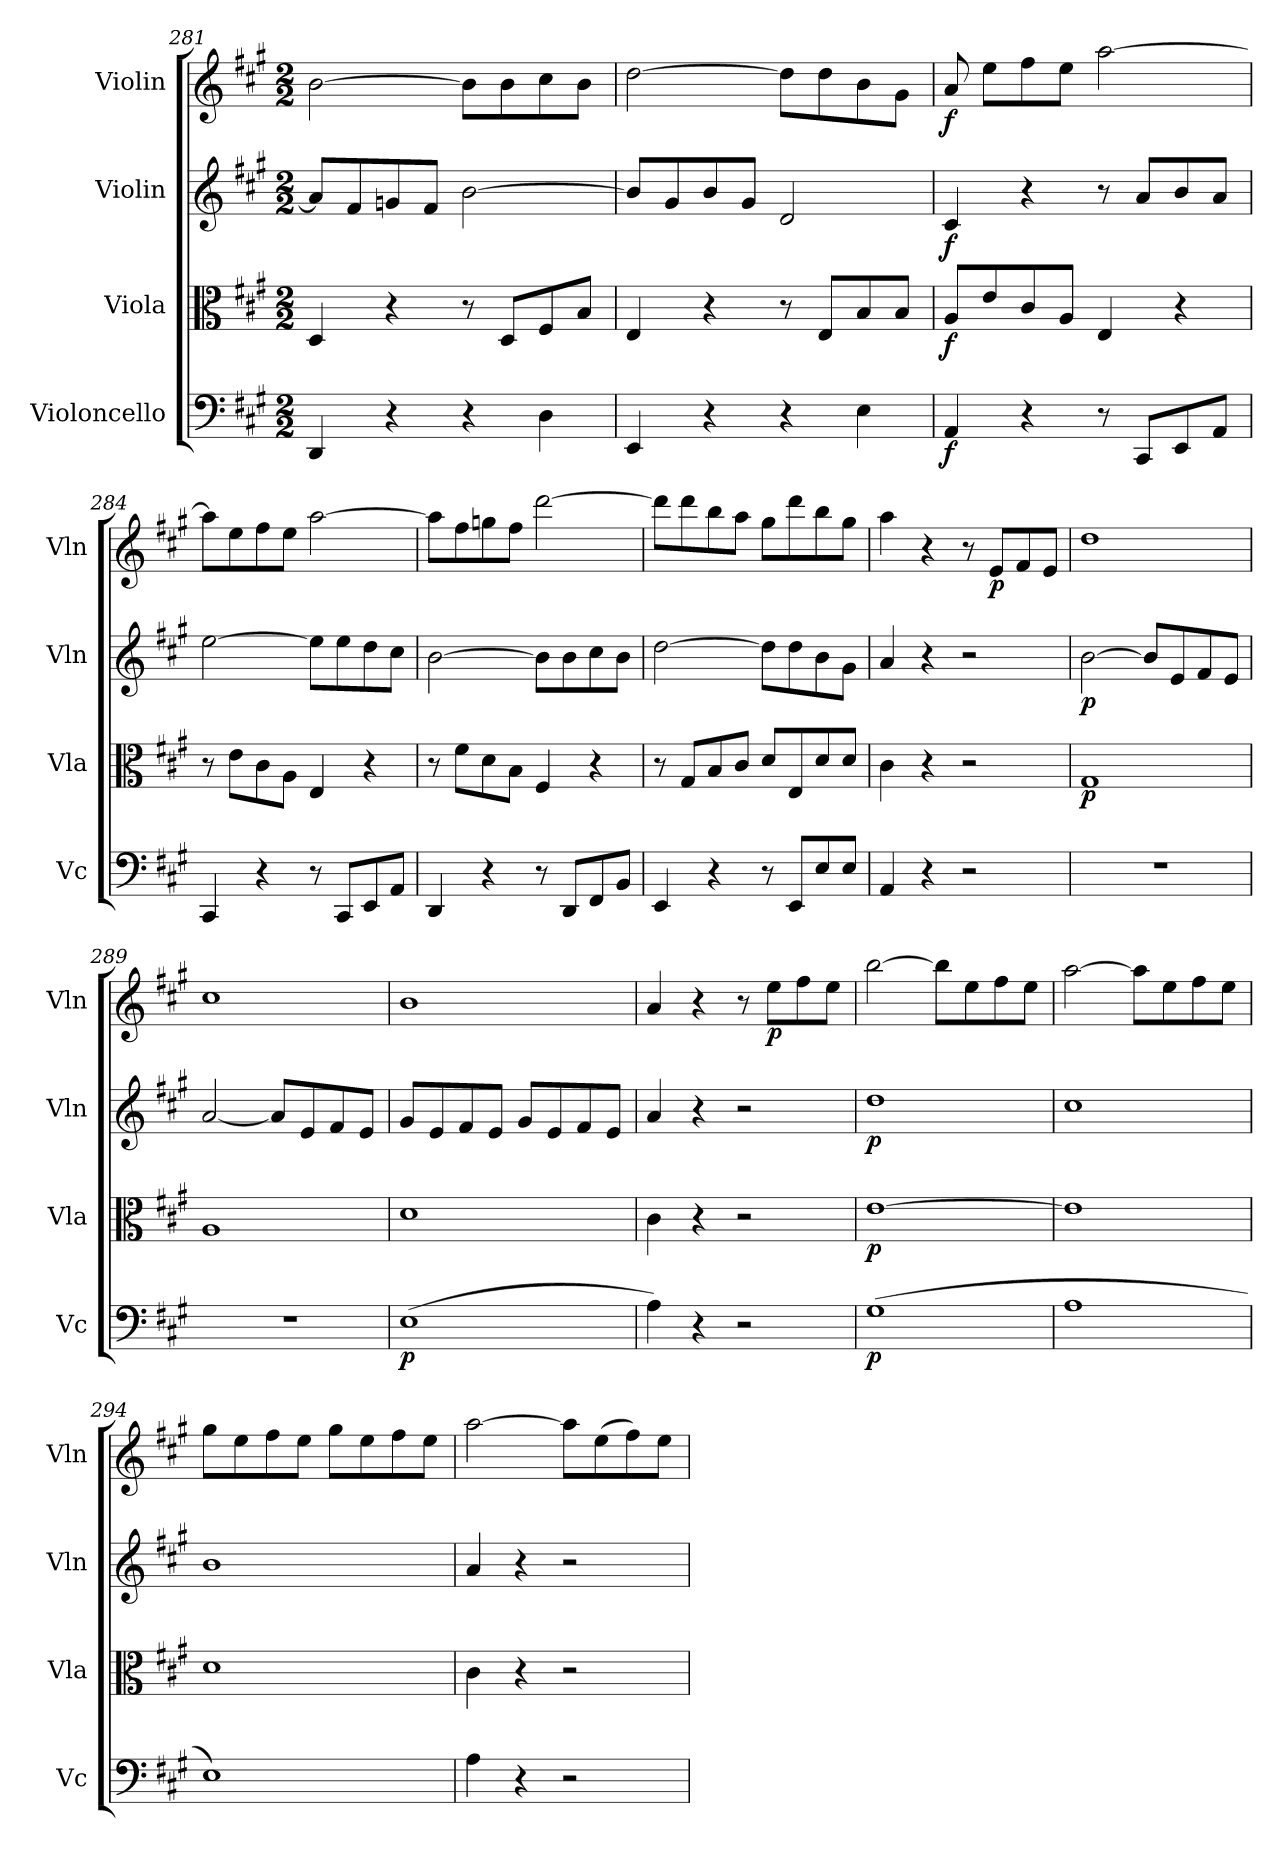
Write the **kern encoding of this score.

**kern	**dynam	**kern	**dynam	**kern	**dynam	**kern	**dynam
*part4	*part4	*part3	*part3	*part2	*part2	*part1	*part1
*staff4	*staff4	*staff3	*staff3	*staff2	*staff2	*staff1	*staff1
*I"Violoncello	*	*I"Viola	*	*I"Violin	*	*I"Violin	*
*I'Vc	*	*I'Vla	*	*I'Vln	*	*I'Vln	*
*clefF4	*	*clefC3	*	*clefG2	*	*clefG2	*
*k[f#c#g#]	*	*k[f#c#g#]	*	*k[f#c#g#]	*	*k[f#c#g#]	*
*A:	*	*A:	*	*A:	*	*A:	*
*M2/2	*	*M2/2	*	*M2/2	*	*M2/2	*
=281	=281	=281	=281	=281	=281	=281	=281
4DD/	.	4D/	.	8a/L]	.	[2b\	.
.	.	.	.	8f#/	.	.	.
4r	.	4r	.	8gn/	.	.	.
.	.	.	.	8f#/J	.	.	.
4r	.	8r	.	[2b\	.	8b\L]	.
.	.	8D/L	.	.	.	8b\	.
4D\	.	8F#/	.	.	.	8cc#\	.
.	.	8B/J	.	.	.	8b\J	.
=282	=282	=282	=282	=282	=282	=282	=282
4EE/	.	4E/	.	8b/L]	.	[2dd\	.
.	.	.	.	8g#/	.	.	.
4r	.	4r	.	8b/	.	.	.
.	.	.	.	8g#/J	.	.	.
4r	.	8r	.	2d/	.	8dd\L]	.
.	.	8E/L	.	.	.	8dd\	.
4E\	.	8B/	.	.	.	8b\	.
.	.	8B/J	.	.	.	8g#\J	.
=283	=283	=283	=283	=283	=283	=283	=283
4AA/	f	8A/L	f	4c#/	f	8a/	f
.	.	8e/	.	.	.	8ee\L	.
4r	.	8c#/	.	4r	.	8ff#\	.
.	.	8A/J	.	.	.	8ee\J	.
8r	.	4E/	.	8r	.	[2aa\	.
8CC#/L	.	.	.	8a/L	.	.	.
8EE/	.	4r	.	8b/	.	.	.
8AA/J	.	.	.	8a/J	.	.	.
=284	=284	=284	=284	=284	=284	=284	=284
4CC#/	.	8r	.	[2ee\	.	8aa\L]	.
.	.	8e\L	.	.	.	8ee\	.
4r	.	8c#\	.	.	.	8ff#\	.
.	.	8A\J	.	.	.	8ee\J	.
8r	.	4E/	.	8ee\L]	.	[2aa\	.
8CC#/L	.	.	.	8ee\	.	.	.
8EE/	.	4r	.	8dd\	.	.	.
8AA/J	.	.	.	8cc#\J	.	.	.
=285	=285	=285	=285	=285	=285	=285	=285
4DD/	.	8r	.	[2b\	.	8aa\L]	.
.	.	8f#\L	.	.	.	8ff#\	.
4r	.	8d\	.	.	.	8ggn\	.
.	.	8B\J	.	.	.	8ff#\J	.
8r	.	4F#/	.	8b\L]	.	[2ddd\	.
8DD/L	.	.	.	8b\	.	.	.
8FF#/	.	4r	.	8cc#\	.	.	.
8BB/J	.	.	.	8b\J	.	.	.
=286	=286	=286	=286	=286	=286	=286	=286
4EE/	.	8r	.	[2dd\	.	8ddd\L]	.
.	.	8G#/L	.	.	.	8ddd\	.
4r	.	8B/	.	.	.	8bb\	.
.	.	8c#/J	.	.	.	8aa\J	.
8r	.	8d/L	.	8dd\L]	.	8gg#\L	.
8EE/L	.	8E/	.	8dd\	.	8ddd\	.
8E/	.	8d/	.	8b\	.	8bb\	.
8E/J	.	8d/J	.	8g#\J	.	8gg#\J	.
=287	=287	=287	=287	=287	=287	=287	=287
4AA/	.	4c#\	.	4a/	.	4aa\	.
4r	.	4r	.	4r	.	4r	.
2r	.	2r	.	2r	.	8r	.
.	.	.	.	.	.	8e/L	p
.	.	.	.	.	.	8f#/	.
.	.	.	.	.	.	8e/J	.
=288	=288	=288	=288	=288	=288	=288	=288
1r	.	1G#	p	[2b\	p	1dd	.
.	.	.	.	8b/L]	.	.	.
.	.	.	.	8e/	.	.	.
.	.	.	.	8f#/	.	.	.
.	.	.	.	8e/J	.	.	.
=289	=289	=289	=289	=289	=289	=289	=289
1r	.	1A	.	[2a/	.	1cc#	.
.	.	.	.	8a/L]	.	.	.
.	.	.	.	8e/	.	.	.
.	.	.	.	8f#/	.	.	.
.	.	.	.	8e/J	.	.	.
=290	=290	=290	=290	=290	=290	=290	=290
(1E	p	1d	.	8g#/L	.	1b	.
.	.	.	.	8e/	.	.	.
.	.	.	.	8f#/	.	.	.
.	.	.	.	8e/J	.	.	.
.	.	.	.	8g#/L	.	.	.
.	.	.	.	8e/	.	.	.
.	.	.	.	8f#/	.	.	.
.	.	.	.	8e/J	.	.	.
=291	=291	=291	=291	=291	=291	=291	=291
4A\)	.	4c#\	.	4a/	.	4a/	.
4r	.	4r	.	4r	.	4r	.
2r	.	2r	.	2r	.	8r	.
.	.	.	.	.	.	8ee\L	p
.	.	.	.	.	.	8ff#\	.
.	.	.	.	.	.	8ee\J	.
=292	=292	=292	=292	=292	=292	=292	=292
(1G#	p	[1e	p	1dd	p	[2bb\	.
.	.	.	.	.	.	8bb\L]	.
.	.	.	.	.	.	8ee\	.
.	.	.	.	.	.	8ff#\	.
.	.	.	.	.	.	8ee\J	.
=293	=293	=293	=293	=293	=293	=293	=293
1A	.	1e]	.	1cc#	.	[2aa\	.
.	.	.	.	.	.	8aa\L]	.
.	.	.	.	.	.	8ee\	.
.	.	.	.	.	.	8ff#\	.
.	.	.	.	.	.	8ee\J	.
=294	=294	=294	=294	=294	=294	=294	=294
1E)	.	1d	.	1b	.	8gg#\L	.
.	.	.	.	.	.	8ee\	.
.	.	.	.	.	.	8ff#\	.
.	.	.	.	.	.	8ee\J	.
.	.	.	.	.	.	8gg#\L	.
.	.	.	.	.	.	8ee\	.
.	.	.	.	.	.	8ff#\	.
.	.	.	.	.	.	8ee\J	.
=295	=295	=295	=295	=295	=295	=295	=295
4A\	.	4c#\	.	4a/	.	[2aa\	.
4r	.	4r	.	4r	.	.	.
2r	.	2r	.	2r	.	8aa\L]	.
.	.	.	.	.	.	(8ee\	.
.	.	.	.	.	.	8ff#\)	.
.	.	.	.	.	.	8ee\J	.
=	=	=	=	=	=	=	=
*-	*-	*-	*-	*-	*-	*-	*-
